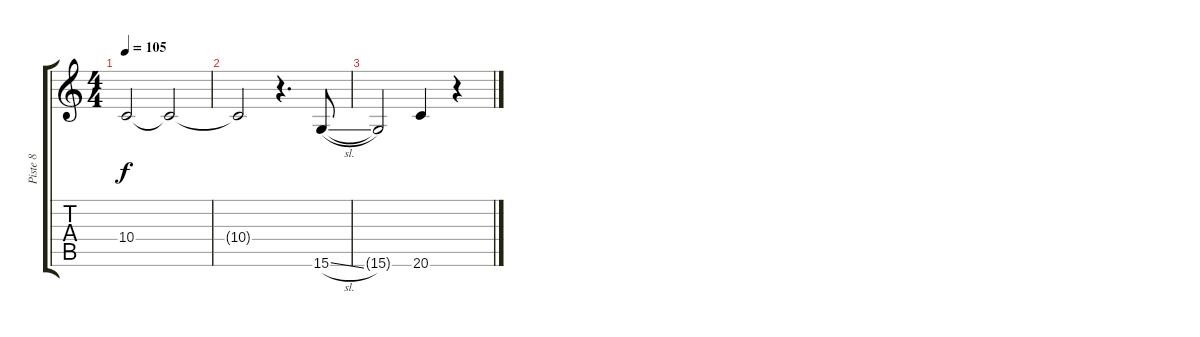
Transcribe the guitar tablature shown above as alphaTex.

\track ("Piste 8" "Piste 8") {instrument applause}
\staff {score tabs}
\tuning (E4 B3 G3 D3 A2 E2) {hide}
\ts (4 4)
\tempo 105
\clef g2
\ks c
10.4.2{dy f volume 14} 10.4{t}.2{volume 9} |
10.4{t}.2 r.4{d} 15.6{sl}.8{volume 16} |
15.6{t}.2 20.6.4 r.4{volume 12}
